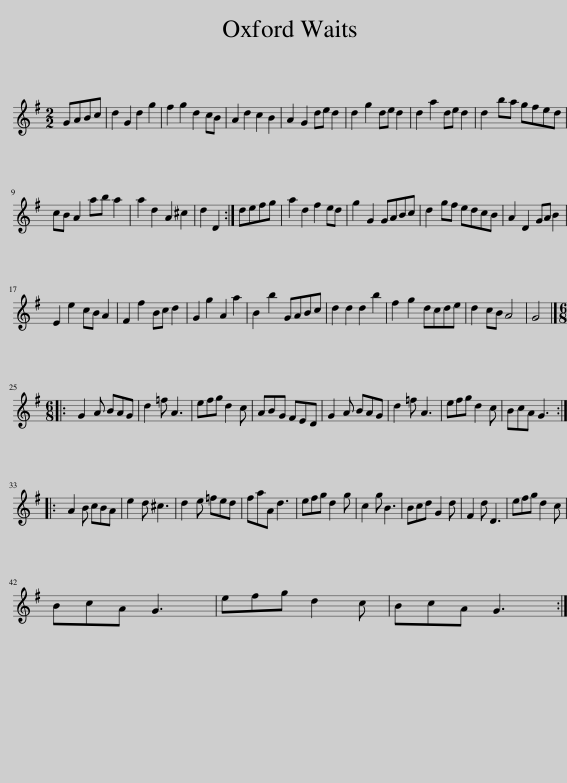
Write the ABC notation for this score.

X:1
L:1/8
M:2/2
I:linebreak $
K:G
V:1 treble
V:1
 GABc | d2 G2 d2 g2 | f2 g2 d2 cB | A2 d2 c2 B2 | A2 G2 de d2 | %5
 d2 g2 de d2 | d2 a2 de d2 | d2 ba gfed |$ cB A2 ab a2 | a2 d2 A2 ^c2 | %10
 d2 D2 :| defg | a2 d2 f2 ed | g2 G2 GABc | d2 gf edcB | %15
 A2 D2 GA B2 |$ E2 e2 cB A2 | F2 f2 Bc d2 | G2 g2 A2 a2 | B2 b2 GABc | %20
 d2 d2 d2 b2 | f2 g2 dcde | d2 cB A4 | G4 |]:$[M:6/8] G2 A BAG | %25
 d2 =f A3 | efg d2 c | ABG FED | G2 A BAG | d2 =f A3 | %30
 efg d2 c | BcA G3 ::$ A2 B cBA | e2 d ^c3 | d2 e =fed | %35
 faA d3 | efg d2 g | c2 g B3 | Bcd G2 d | F2 d D3 | %40
 efg d2 c |$ BcA G3 | efg d2 c | BcA G3 :| %44
